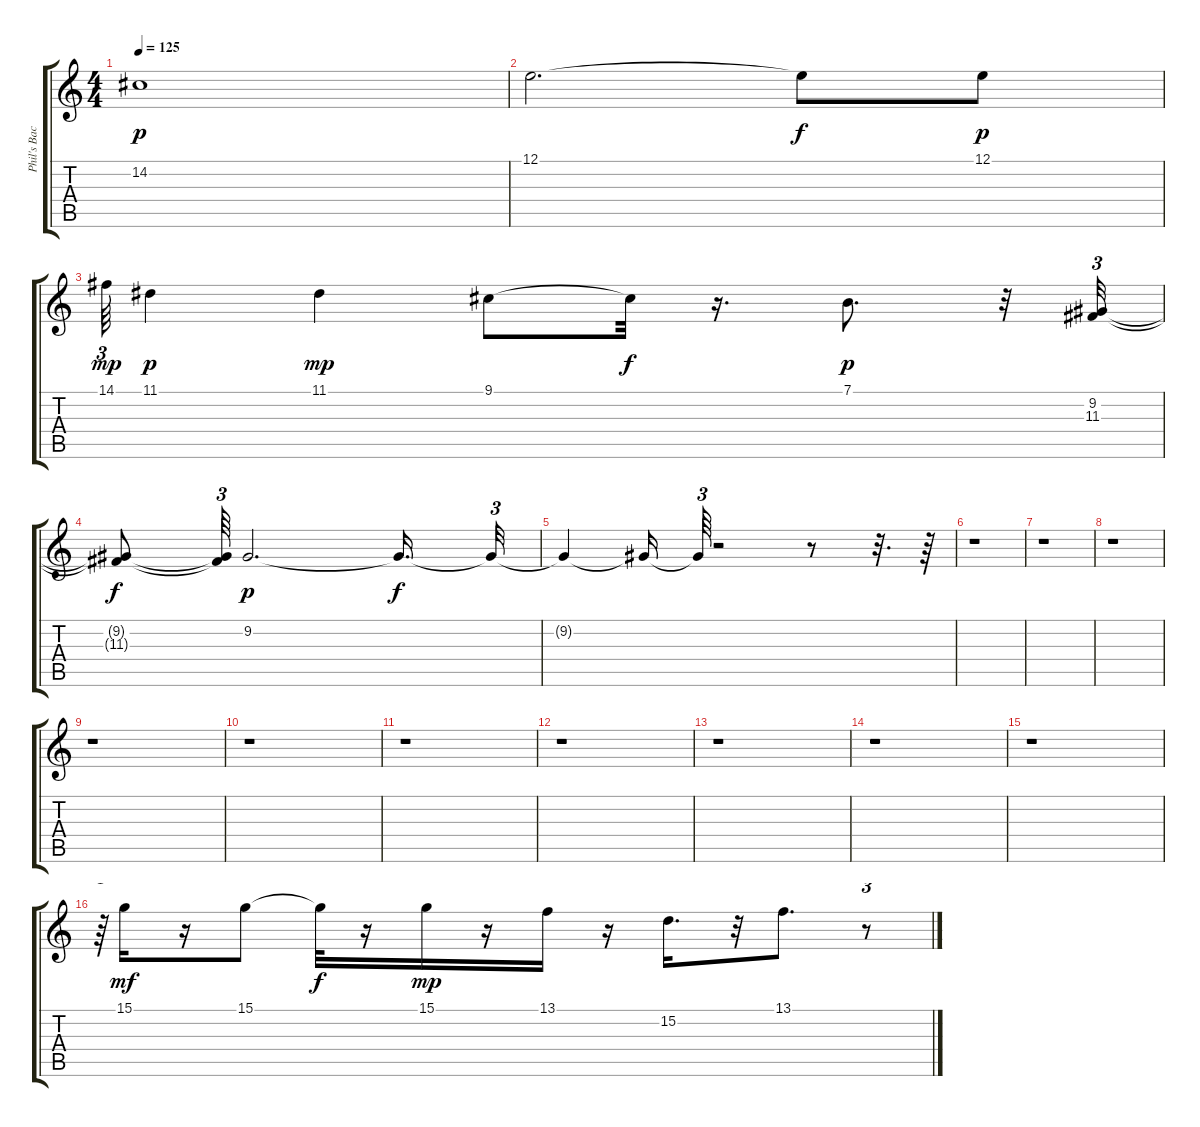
\track ("Phil's Background Vocals" "Phil's Bac") {instrument panflute}
\staff {score tabs}
\tuning (E4 B3 G3 D3 A2 E2) {hide}
\ts (4 4)
\tempo 125
\clef g2
\ks c
14.2.1{dy p} |
12.1.2{d} 12.1{t}.8{dy f} 12.1.8{dy p} |
14.1.64{tu (3 2) dy mp} 11.1.4{dy p} 11.1.4{dy mp} 9.1.8 9.1{t}.32{dy f} r.16{d} 7.1.8{d dy p} r.32 (9.2 11.3).32{tu (3 2)} |
(9.2{t} 11.3{t}).8{dy f} (9.2{t} 11.3{t}).64{tu (3 2)} 9.2.2{d dy p} 9.2{t}.16{d dy f} 9.2{t}.32{tu (3 2)} |
9.2{t}.4 9.2{t}.16 9.2{t}.64{tu (3 2)} r.2 r.8 r.32{d} r.64 |
r.1 |
r.1 |
r.1 |
r.1 |
r.1 |
r.1 |
r.1 |
r.1 |
r.1 |
r.1 |
r.64{tu (3 2)} 15.1.16{dy mf} r.16 15.1.8 15.1{t}.32{dy f} r.16 15.1.16{dy mp} r.16 13.1.16 r.16 15.2.16{d} r.32 13.1.8{d} r.8{tu (3 2)}
